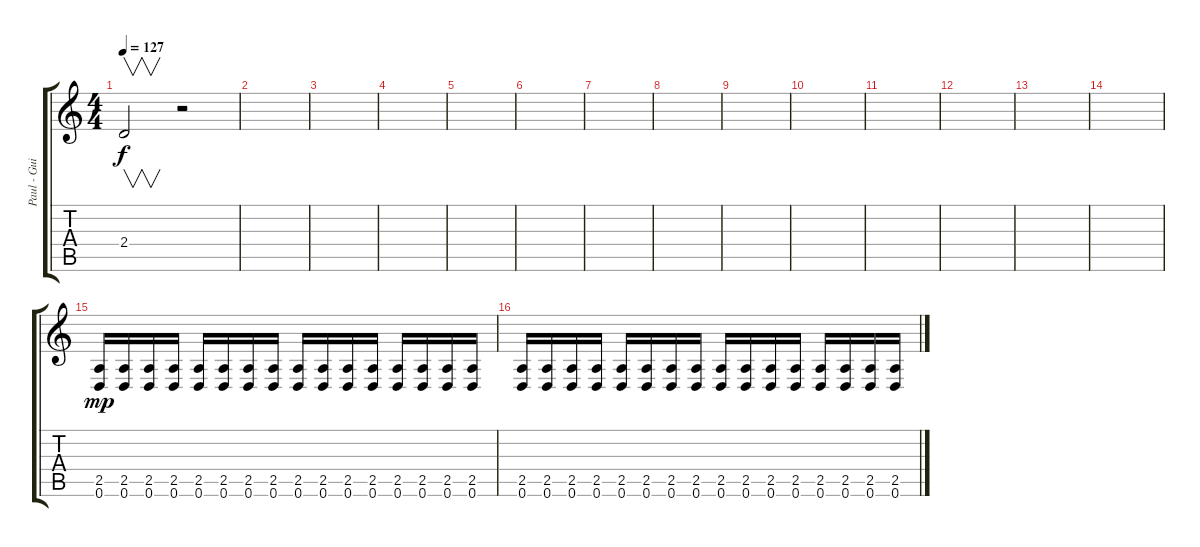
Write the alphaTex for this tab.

\track ("Paul - Guitar 1" "Paul - Gui") {instrument distortionguitar}
\staff {score tabs}
\tuning (D4 A3 F3 C3 G2 D2) {hide}
\ts (4 4)
\tempo 127
\clef g2
\ks c
2.4.2{v dy f} r.2 |
|
|
|
|
|
|
|
|
|
|
|
|
|
(2.5 0.6).16{dy mp} (2.5 0.6).16 (2.5 0.6).16 (2.5 0.6).16 (2.5 0.6).16 (2.5 0.6).16 (2.5 0.6).16 (2.5 0.6).16 (2.5 0.6).16 (2.5 0.6).16 (2.5 0.6).16 (2.5 0.6).16 (2.5 0.6).16 (2.5 0.6).16 (2.5 0.6).16 (2.5 0.6).16 |
(2.5 0.6).16 (2.5 0.6).16 (2.5 0.6).16 (2.5 0.6).16 (2.5 0.6).16 (2.5 0.6).16 (2.5 0.6).16 (2.5 0.6).16 (2.5 0.6).16 (2.5 0.6).16 (2.5 0.6).16 (2.5 0.6).16 (2.5 0.6).16 (2.5 0.6).16 (2.5 0.6).16 (2.5 0.6).16
